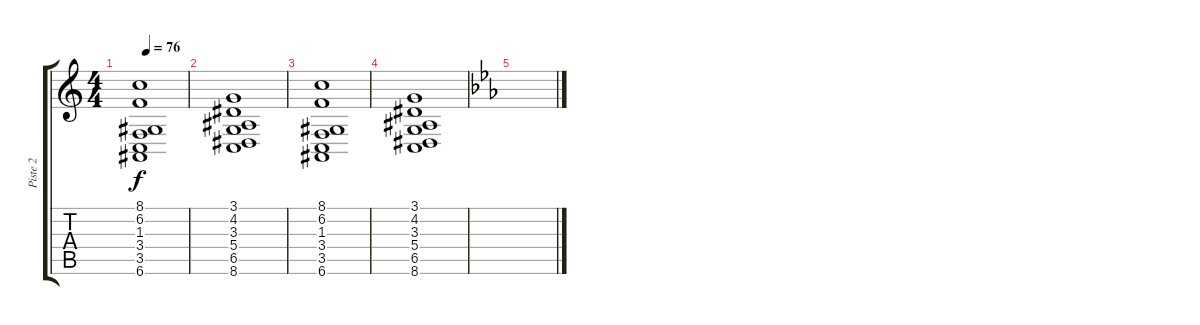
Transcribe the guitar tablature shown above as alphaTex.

\track ("Piste 2" "Piste 2") {instrument stringensemble1}
\staff {score tabs}
\tuning (E4 B3 G3 D3 A2 E2) {hide}
\ts (4 4)
\tempo 76
\clef g2
\ks c
(8.1 6.2 1.3 3.4 3.5 6.6).1{dy f} |
(3.1 4.2 3.3 5.4 6.5 8.6).1 |
(8.1 6.2 1.3 3.4 3.5 6.6).1 |
(3.1 4.2 3.3 5.4 6.5 8.6).1 |
\ks eb
